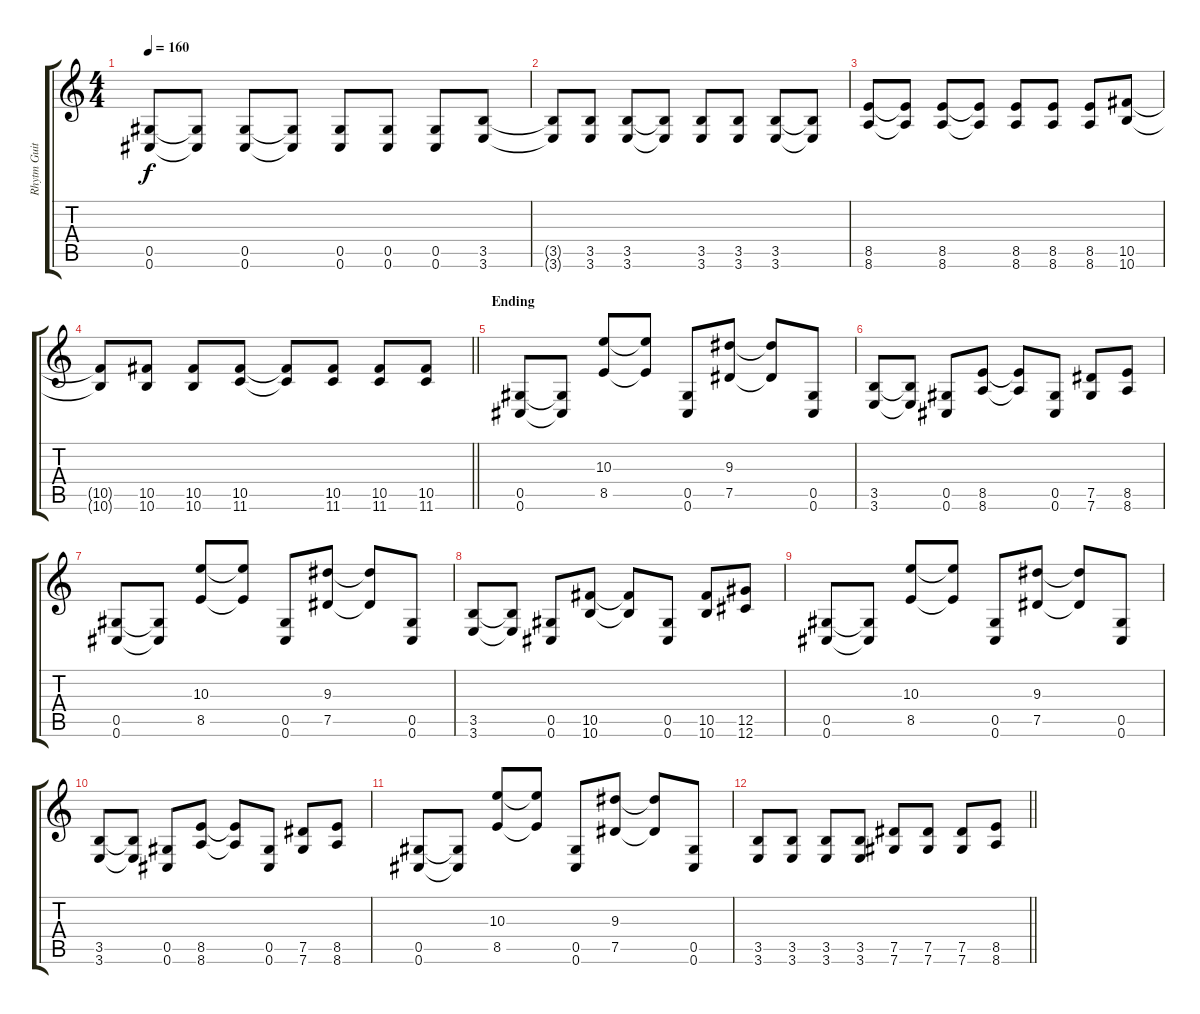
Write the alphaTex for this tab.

\track ("Rhytm Guitar [R]" "Rhytm Guit") {instrument distortionguitar}
\staff {score tabs}
\tuning (Eb4 Bb3 Gb3 Db3 Ab2 Db2) {hide}
\ts (4 4)
\tempo 160
\clef g2
\ks c
(0.5 0.6).8{dy f} (0.5{t} 0.6{t}).8 (0.5 0.6).8 (0.5{t} 0.6{t}).8 (0.5 0.6).8 (0.5 0.6).8 (0.5 0.6).8 (3.5 3.6).8 |
(3.5{t} 3.6{t}).8 (3.5 3.6).8 (3.5 3.6).8 (3.5{t} 3.6{t}).8 (3.5 3.6).8 (3.5 3.6).8 (3.5 3.6).8 (3.5{t} 3.6{t}).8 |
(8.5 8.6).8 (8.5{t} 8.6{t}).8 (8.5 8.6).8 (8.5{t} 8.6{t}).8 (8.5 8.6).8 (8.5 8.6).8 (8.5 8.6).8 (10.5 10.6).8 |
\barLineRight lightlight
(10.5{t} 10.6{t}).8 (10.5 10.6).8 (10.5 10.6).8 (10.5 11.6).8 (10.5{t} 11.6{t}).8 (10.5 11.6).8 (10.5 11.6).8 (10.5 11.6).8 |
\section ("" "Ending")
(0.5 0.6).8 (0.5{t} 0.6{t}).8 (10.3 8.5).8 (10.3{t} 8.5{t}).8 (0.5 0.6).8 (9.3 7.5).8 (9.3{t} 7.5{t}).8 (0.5 0.6).8 |
(3.5 3.6).8 (3.5{t} 3.6{t}).8 (0.5 0.6).8 (8.5 8.6).8 (8.5{t} 8.6{t}).8 (0.5 0.6).8 (7.5 7.6).8 (8.5 8.6).8 |
(0.5 0.6).8 (0.5{t} 0.6{t}).8 (10.3 8.5).8 (10.3{t} 8.5{t}).8 (0.5 0.6).8 (9.3 7.5).8 (9.3{t} 7.5{t}).8 (0.5 0.6).8 |
(3.5 3.6).8 (3.5{t} 3.6{t}).8 (0.5 0.6).8 (10.5 10.6).8 (10.5{t} 10.6{t}).8 (0.5 0.6).8 (10.5 10.6).8 (12.5 12.6).8 |
(0.5 0.6).8 (0.5{t} 0.6{t}).8 (10.3 8.5).8 (10.3{t} 8.5{t}).8 (0.5 0.6).8 (9.3 7.5).8 (9.3{t} 7.5{t}).8 (0.5 0.6).8 |
(3.5 3.6).8 (3.5{t} 3.6{t}).8 (0.5 0.6).8 (8.5 8.6).8 (8.5{t} 8.6{t}).8 (0.5 0.6).8 (7.5 7.6).8 (8.5 8.6).8 |
(0.5 0.6).8 (0.5{t} 0.6{t}).8 (10.3 8.5).8 (10.3{t} 8.5{t}).8 (0.5 0.6).8 (9.3 7.5).8 (9.3{t} 7.5{t}).8 (0.5 0.6).8 |
\barLineRight lightlight
(3.5 3.6).8 (3.5 3.6).8 (3.5 3.6).8 (3.5 3.6).8 (7.5 7.6).8 (7.5 7.6).8 (7.5 7.6).8 (8.5 8.6).8
